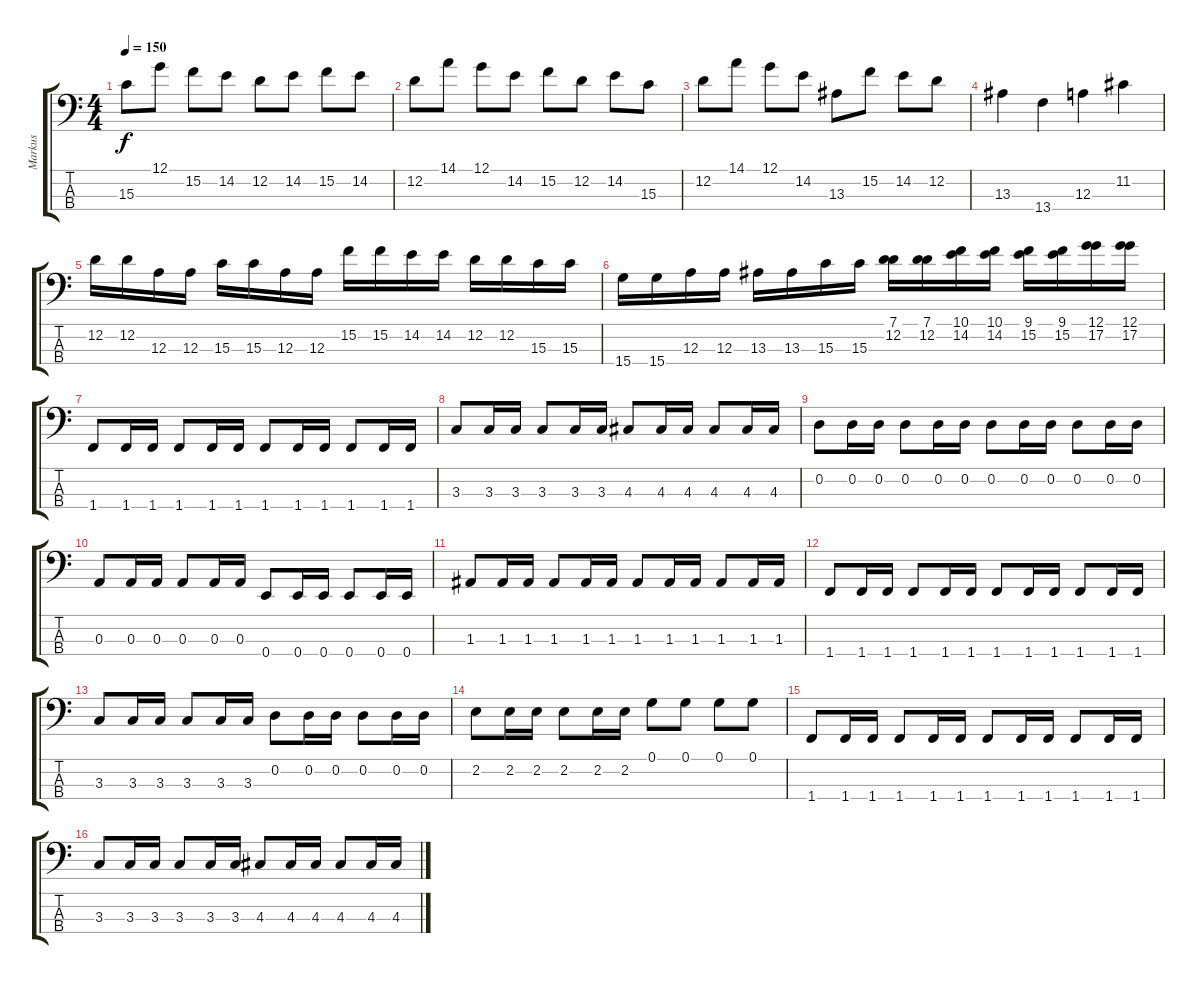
\track ("Markus" "Markus") {instrument electricbassfinger}
\staff {score tabs}
\tuning (G2 D2 A1 E1) {hide}
\ts (4 4)
\tempo 150
\clef f4
\ks c
15.3.8{dy f} 12.1.8 15.2.8 14.2.8 12.2.8 14.2.8 15.2.8 14.2.8 |
12.2.8 14.1.8 12.1.8 14.2.8 15.2.8 12.2.8 14.2.8 15.3.8 |
12.2.8 14.1.8 12.1.8 14.2.8 13.3.8 15.2.8 14.2.8 12.2.8 |
13.3.4 13.4.4 12.3.4 11.2.4 |
12.2.16 12.2.16 12.3.16 12.3.16 15.3.16 15.3.16 12.3.16 12.3.16 15.2.16 15.2.16 14.2.16 14.2.16 12.2.16 12.2.16 15.3.16 15.3.16 |
15.4.16 15.4.16 12.3.16 12.3.16 13.3.16 13.3.16 15.3.16 15.3.16 (7.1 12.2).16 (7.1 12.2).16 (10.1 14.2).16 (10.1 14.2).16 (9.1 15.2).16 (9.1 15.2).16 (12.1 17.2).16 (12.1 17.2).16 |
1.4.8 1.4.16 1.4.16 1.4.8 1.4.16 1.4.16 1.4.8 1.4.16 1.4.16 1.4.8 1.4.16 1.4.16 |
3.3.8 3.3.16 3.3.16 3.3.8 3.3.16 3.3.16 4.3.8 4.3.16 4.3.16 4.3.8 4.3.16 4.3.16 |
0.2.8 0.2.16 0.2.16 0.2.8 0.2.16 0.2.16 0.2.8 0.2.16 0.2.16 0.2.8 0.2.16 0.2.16 |
0.3.8 0.3.16 0.3.16 0.3.8 0.3.16 0.3.16 0.4.8 0.4.16 0.4.16 0.4.8 0.4.16 0.4.16 |
1.3.8 1.3.16 1.3.16 1.3.8 1.3.16 1.3.16 1.3.8 1.3.16 1.3.16 1.3.8 1.3.16 1.3.16 |
1.4.8 1.4.16 1.4.16 1.4.8 1.4.16 1.4.16 1.4.8 1.4.16 1.4.16 1.4.8 1.4.16 1.4.16 |
3.3.8 3.3.16 3.3.16 3.3.8 3.3.16 3.3.16 0.2.8 0.2.16 0.2.16 0.2.8 0.2.16 0.2.16 |
2.2.8 2.2.16 2.2.16 2.2.8 2.2.16 2.2.16 0.1.8 0.1.8 0.1.8 0.1.8 |
1.4.8 1.4.16 1.4.16 1.4.8 1.4.16 1.4.16 1.4.8 1.4.16 1.4.16 1.4.8 1.4.16 1.4.16 |
3.3.8 3.3.16 3.3.16 3.3.8 3.3.16 3.3.16 4.3.8 4.3.16 4.3.16 4.3.8 4.3.16 4.3.16
